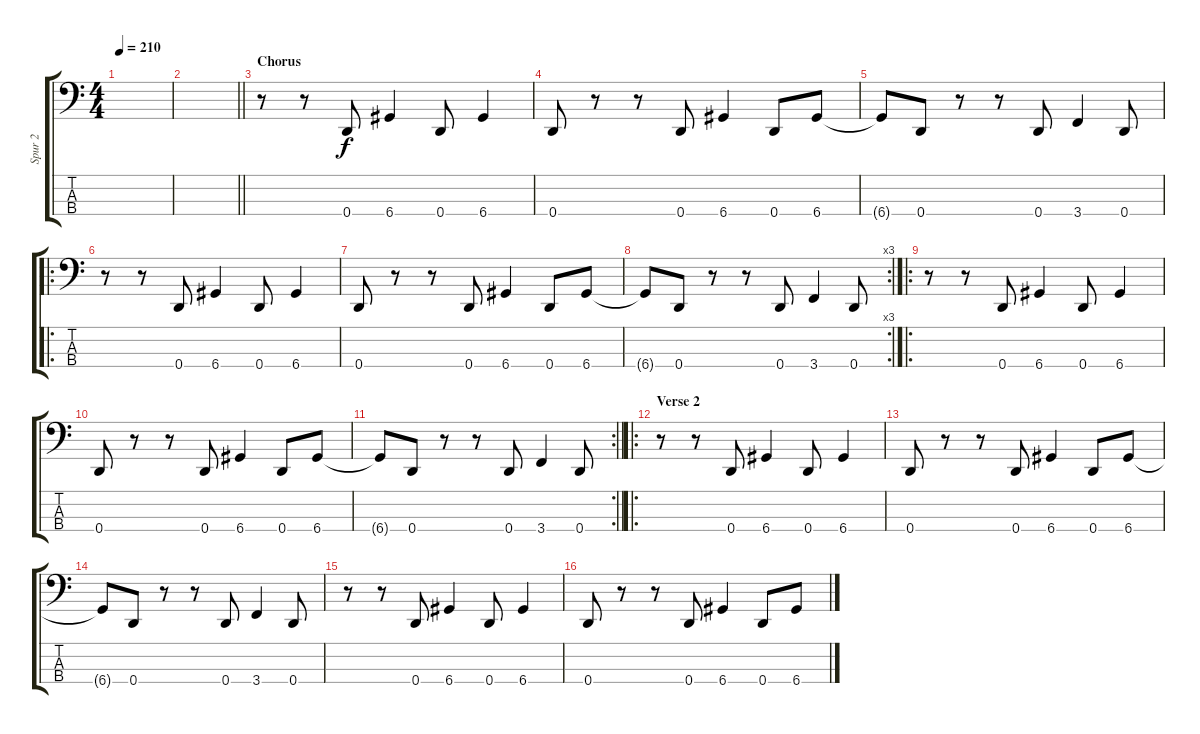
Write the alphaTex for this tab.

\track ("Spur 2" "Spur 2") {instrument electricbassfinger}
\staff {score tabs}
\tuning (G2 D2 A1 D1) {hide}
\ts (4 4)
\tempo 210
\clef f4
\ks c
|
\barLineRight lightlight
|
\section ("" "Chorus")
r.8 r.8 0.4.8 6.4.4 0.4.8 6.4.4 |
0.4.8 r.8 r.8 0.4.8 6.4.4 0.4.8 6.4.8 |
6.4{t}.8 0.4.8 r.8 r.8 0.4.8 3.4.4 0.4.8 |
\ro
r.8 r.8 0.4.8 6.4.4 0.4.8 6.4.4 |
0.4.8 r.8 r.8 0.4.8 6.4.4 0.4.8 6.4.8 |
\rc 3
6.4{t}.8 0.4.8 r.8 r.8 0.4.8 3.4.4 0.4.8 |
\ro
r.8 r.8 0.4.8 6.4.4 0.4.8 6.4.4 |
0.4.8 r.8 r.8 0.4.8 6.4.4 0.4.8 6.4.8 |
\rc 2
\barLineRight lightlight
6.4{t}.8 0.4.8 r.8 r.8 0.4.8 3.4.4 0.4.8 |
\ro
\section ("" "Verse 2")
r.8 r.8 0.4.8 6.4.4 0.4.8 6.4.4 |
0.4.8 r.8 r.8 0.4.8 6.4.4 0.4.8 6.4.8 |
6.4{t}.8 0.4.8 r.8 r.8 0.4.8 3.4.4 0.4.8 |
r.8 r.8 0.4.8 6.4.4 0.4.8 6.4.4 |
0.4.8 r.8 r.8 0.4.8 6.4.4 0.4.8 6.4.8
